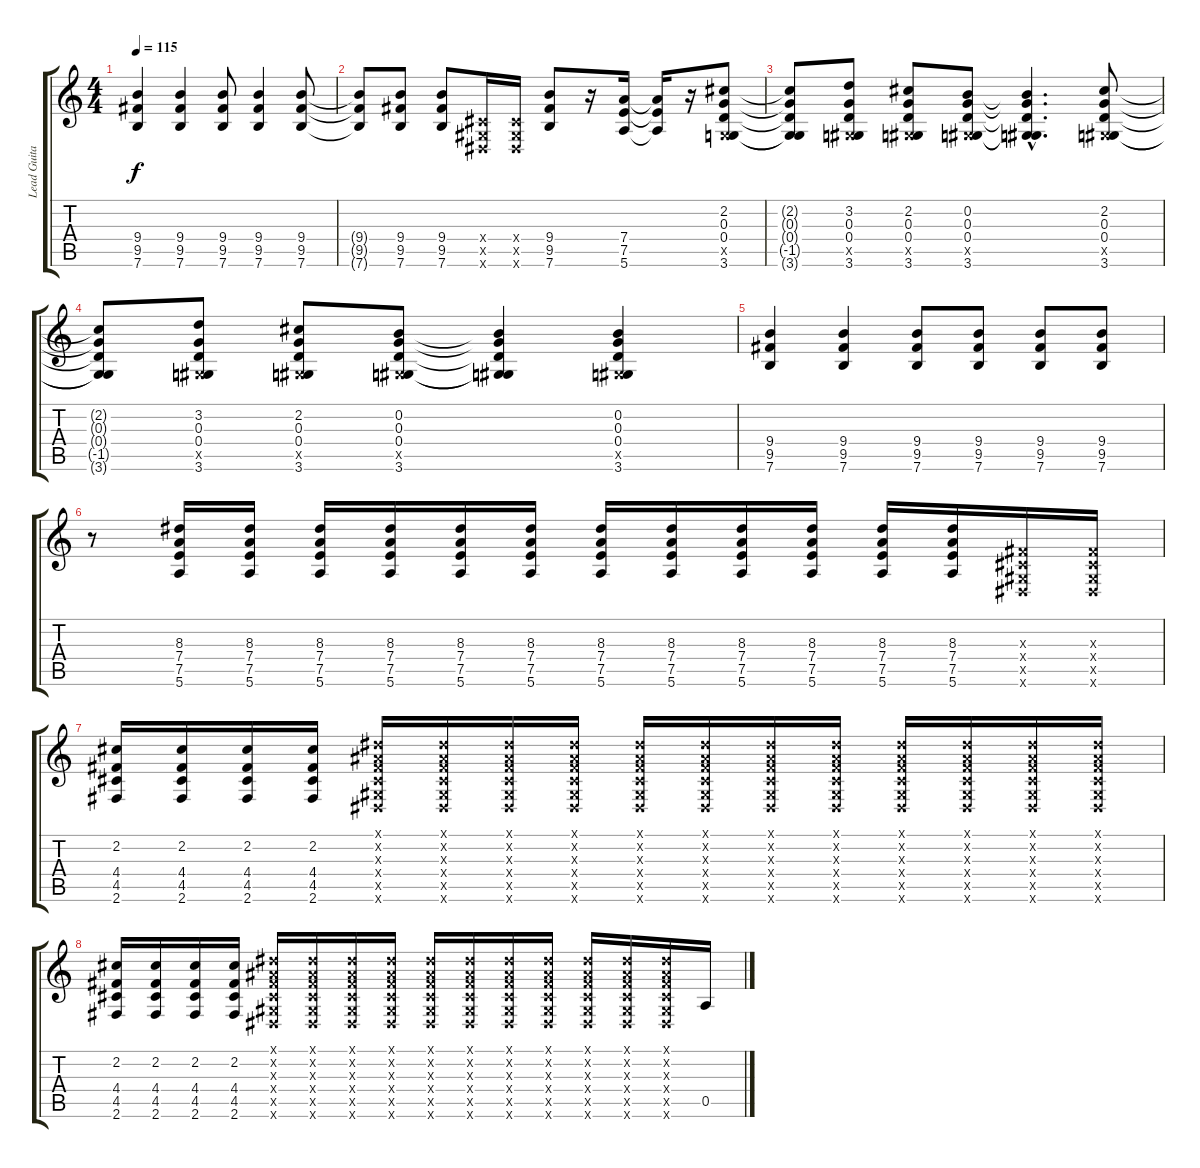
\track ("Lead Guitar" "Lead Guita") {instrument overdrivenguitar}
\staff {score tabs}
\tuning (E4 B3 G3 D3 A2 E2) {hide}
\ts (4 4)
\tempo 115
\clef g2
\ks c
(9.4 9.5 7.6).4{dy f} (9.4 9.5 7.6).4 (9.4 9.5 7.6).8 (9.4 9.5 7.6).4 (9.4 9.5 7.6).8 |
(9.4{t} 9.5{t} 7.6{t}).8 (9.4 9.5 7.6).8 (9.4 9.5 7.6).8 (-1.4{x} -1.5{x} -1.6{x}).16 (-1.4{x} -1.5{x} -1.6{x}).16 (9.4 9.5 7.6).8 r.16 (7.4 7.5 5.6).16 (7.4{t} 7.5{t} 5.6{t}).16 r.16 (2.2 0.3 0.4 -1.5{x} 3.6).8 |
(2.2{t} 0.3{t} 0.4{t} -1.5{t} 3.6{t}).8 (3.2 0.3 0.4 -1.5{x} 3.6).8 (2.2 0.3 0.4 -1.5{x} 3.6).8 (0.2 0.3 0.4 -1.5{x} 3.6).8 (0.2{hac t} 0.3{hac t} 0.4{hac t} -1.5{hac t} 3.6{hac t}).4{d} (2.2 0.3 0.4 -1.5{x} 3.6).8 |
(2.2{t} 0.3{t} 0.4{t} -1.5{t} 3.6{t}).8 (3.2 0.3 0.4 -1.5{x} 3.6).8 (2.2 0.3 0.4 -1.5{x} 3.6).8 (0.2 0.3 0.4 -1.5{x} 3.6).8 (0.2{t} 0.3{t} 0.4{t} -1.5{t} 3.6{t}).4 (0.2 0.3 0.4 -1.5{x} 3.6).4 |
(9.4 9.5 7.6).4 (9.4 9.5 7.6).4 (9.4 9.5 7.6).8 (9.4 9.5 7.6).8 (9.4 9.5 7.6).8 (9.4 9.5 7.6).8 |
r.8 (8.3 7.4 7.5 5.6).16 (8.3 7.4 7.5 5.6).16 (8.3 7.4 7.5 5.6).16 (8.3 7.4 7.5 5.6).16 (8.3 7.4 7.5 5.6).16 (8.3 7.4 7.5 5.6).16 (8.3 7.4 7.5 5.6).16 (8.3 7.4 7.5 5.6).16 (8.3 7.4 7.5 5.6).16 (8.3 7.4 7.5 5.6).16 (8.3 7.4 7.5 5.6).16 (8.3 7.4 7.5 5.6).16 (-1.3{x} -1.4{x} -1.5{x} -1.6{x}).16 (-1.3{x} -1.4{x} -1.5{x} -1.6{x}).16 |
(2.2 4.4 4.5 2.6).16 (2.2 4.4 4.5 2.6).16 (2.2 4.4 4.5 2.6).16 (2.2 4.4 4.5 2.6).16 (-1.1{x} -1.2{x} -1.3{x} -1.4{x} -1.5{x} -1.6{x}).16 (-1.1{x} -1.2{x} -1.3{x} -1.4{x} -1.5{x} -1.6{x}).16 (-1.1{x} -1.2{x} -1.3{x} -1.4{x} -1.5{x} -1.6{x}).16 (-1.1{x} -1.2{x} -1.3{x} -1.4{x} -1.5{x} -1.6{x}).16 (-1.1{x} -1.2{x} -1.3{x} -1.4{x} -1.5{x} -1.6{x}).16 (-1.1{x} -1.2{x} -1.3{x} -1.4{x} -1.5{x} -1.6{x}).16 (-1.1{x} -1.2{x} -1.3{x} -1.4{x} -1.5{x} -1.6{x}).16 (-1.1{x} -1.2{x} -1.3{x} -1.4{x} -1.5{x} -1.6{x}).16 (-1.1{x} -1.2{x} -1.3{x} -1.4{x} -1.5{x} -1.6{x}).16 (-1.1{x} -1.2{x} -1.3{x} -1.4{x} -1.5{x} -1.6{x}).16 (-1.1{x} -1.2{x} -1.3{x} -1.4{x} -1.5{x} -1.6{x}).16 (-1.1{x} -1.2{x} -1.3{x} -1.4{x} -1.5{x} -1.6{x}).16 |
(2.2 4.4 4.5 2.6).16 (2.2 4.4 4.5 2.6).16 (2.2 4.4 4.5 2.6).16 (2.2 4.4 4.5 2.6).16 (-1.1{x} -1.2{x} -1.3{x} -1.4{x} -1.5{x} -1.6{x}).16 (-1.1{x} -1.2{x} -1.3{x} -1.4{x} -1.5{x} -1.6{x}).16 (-1.1{x} -1.2{x} -1.3{x} -1.4{x} -1.5{x} -1.6{x}).16 (-1.1{x} -1.2{x} -1.3{x} -1.4{x} -1.5{x} -1.6{x}).16 (-1.1{x} -1.2{x} -1.3{x} -1.4{x} -1.5{x} -1.6{x}).16 (-1.1{x} -1.2{x} -1.3{x} -1.4{x} -1.5{x} -1.6{x}).16 (-1.1{x} -1.2{x} -1.3{x} -1.4{x} -1.5{x} -1.6{x}).16 (-1.1{x} -1.2{x} -1.3{x} -1.4{x} -1.5{x} -1.6{x}).16 (-1.1{x} -1.2{x} -1.3{x} -1.4{x} -1.5{x} -1.6{x}).16 (-1.1{x} -1.2{x} -1.3{x} -1.4{x} -1.5{x} -1.6{x}).16 (-1.1{x} -1.2{x} -1.3{x} -1.4{x} -1.5{x} -1.6{x}).16 0.5.16
